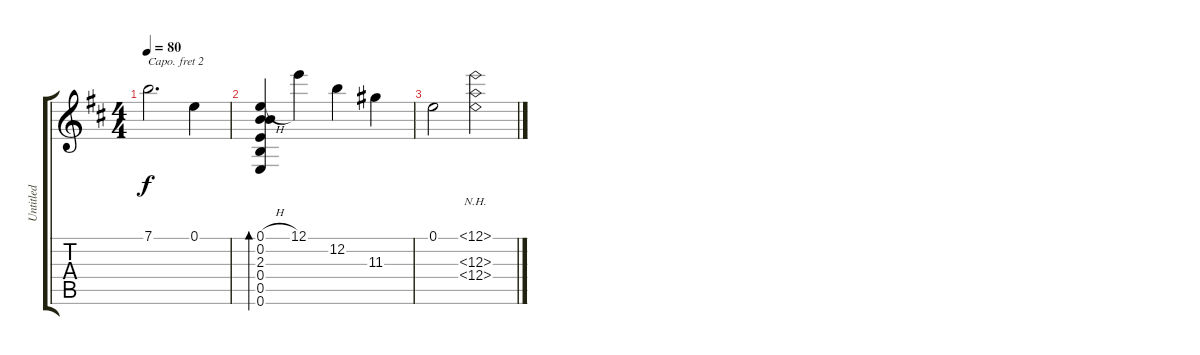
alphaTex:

\track ("Untitled" "Untitled") {instrument acousticguitarnylon}
\staff {score tabs}
\capo 2
\tuning (D4 A3 G3 D3 A2 D2) {hide}
\ts (4 4)
\tempo 80
\clef g2
\ks d
7.1{t}.2{d dy f} 0.1.4 |
(0.1{h} 0.2 2.3 0.4 0.5 0.6).4{bd 30} 12.1.4 12.2.4 11.3.4 |
0.1.2 (27.1{nh} 23.3{nh} 23.4{nh}).2
